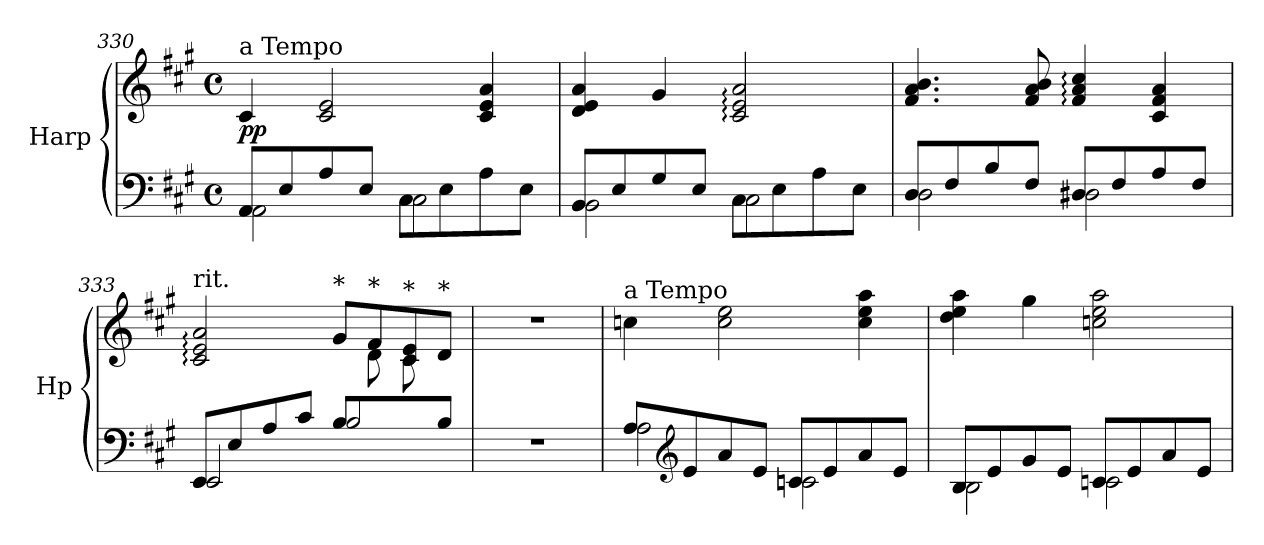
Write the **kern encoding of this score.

**kern	**kern	**dynam
*part1	*part1	*part1
*staff2	*staff1	*staff1/2
*I"Harp	*	*
*I'Hp	*	*
*clefF4	*clefG2	*
*k[f#c#g#]	*k[f#c#g#]	*
*A:	*A:	*
*M4/4	*M4/4	*
*met(c)	*met(c)	*
=330	=330	=330
*^	*	*
!	!	!LO:TX:a:t=a Tempo	!
!	!	!	!LO:DY:b
8AA/L	2AA\	4c#/	pp
8E/	.	.	.
8A/	.	2c#/ 2e/	.
8E/J	.	.	.
8C#\L	2C#\	.	.
8E\	.	.	.
8A\	.	4c#/ 4e/ 4a/	.
8E\J	.	.	.
=331	=331	=331	=331
8BB/L	2BB\	4d/ 4e/ 4a/	.
8E/	.	.	.
8G#/	.	4g#/	.
8E/J	.	.	.
8C#\L	2C#\	2c#/: 2e/: 2a/:	.
8E\	.	.	.
8A\	.	.	.
8E\J	.	.	.
!!LO:PB:g=z
=332	=332	=332	=332
8D/L	2D\	4.f#/ 4.a/ 4.b/	.
8F#/	.	.	.
8B/	.	.	.
8F#/J	.	8f#/ 8a/ 8b/	.
8D#/L	2D#\	4f#/: 4a/: 4cc#/:	.
8F#/	.	.	.
8A/	.	4c#/ 4f#/ 4a/	.
8F#/J	.	.	.
=333	=333	=333	=333
*	*	*^	*
!	!	!LO:TX:a:t=rit.	!	!
8EE/L	2EE/	2c#/: 2e/: 2a/:	8ryy	.
*	*	*v	*v	*
8E/	.	.	.
8A/	.	.	.
8c#/J	.	.	.
!	!	!LO:TX:a:t=*	!
8B/L	2B/	8g#/L	.
*	*	*^	*
!	!	!LO:TX:a:t=*	!	!
4ryy	.	8f#/	8d\	.
!	!	!LO:TX:a:t=*	!	!
.	.	8c#/ 8e/	8c#\	.
!	!	!LO:TX:a:t=*	!	!
8B/J	.	8d/J	8ryy	.
*v	*v	*	*	*
!!LO:PB:g=z
=334	=334	=334	=334
!	!LO:TX:a:t=*	!	!
*	*v	*v	*
1r	1r	.
=335	=335	=335
*^	*	*
!	!	!LO:TX:a:t=a Tempo	!
8A/L	2A\	4ccn\	.
*clefG2	*	*	*
8e/	.	.	.
8a/	.	2cc\ 2ee\	.
8e/J	.	.	.
8c/L	2cn\	.	.
8e/	.	.	.
8a/	.	4cc\ 4ee\ 4aa\	.
8e/J	.	.	.
=336	=336	=336	=336
8B/L	2B\	4dd\ 4ee\ 4aa\	.
8e/	.	.	.
8g#/	.	4gg#\	.
8e/J	.	.	.
8c/L	2c\	2ccn\ 2ee\ 2aa\	.
8e/	.	.	.
8a/	.	.	.
8e/J	.	.	.
*v	*v	*	*
=	=	=
*-	*-	*-
